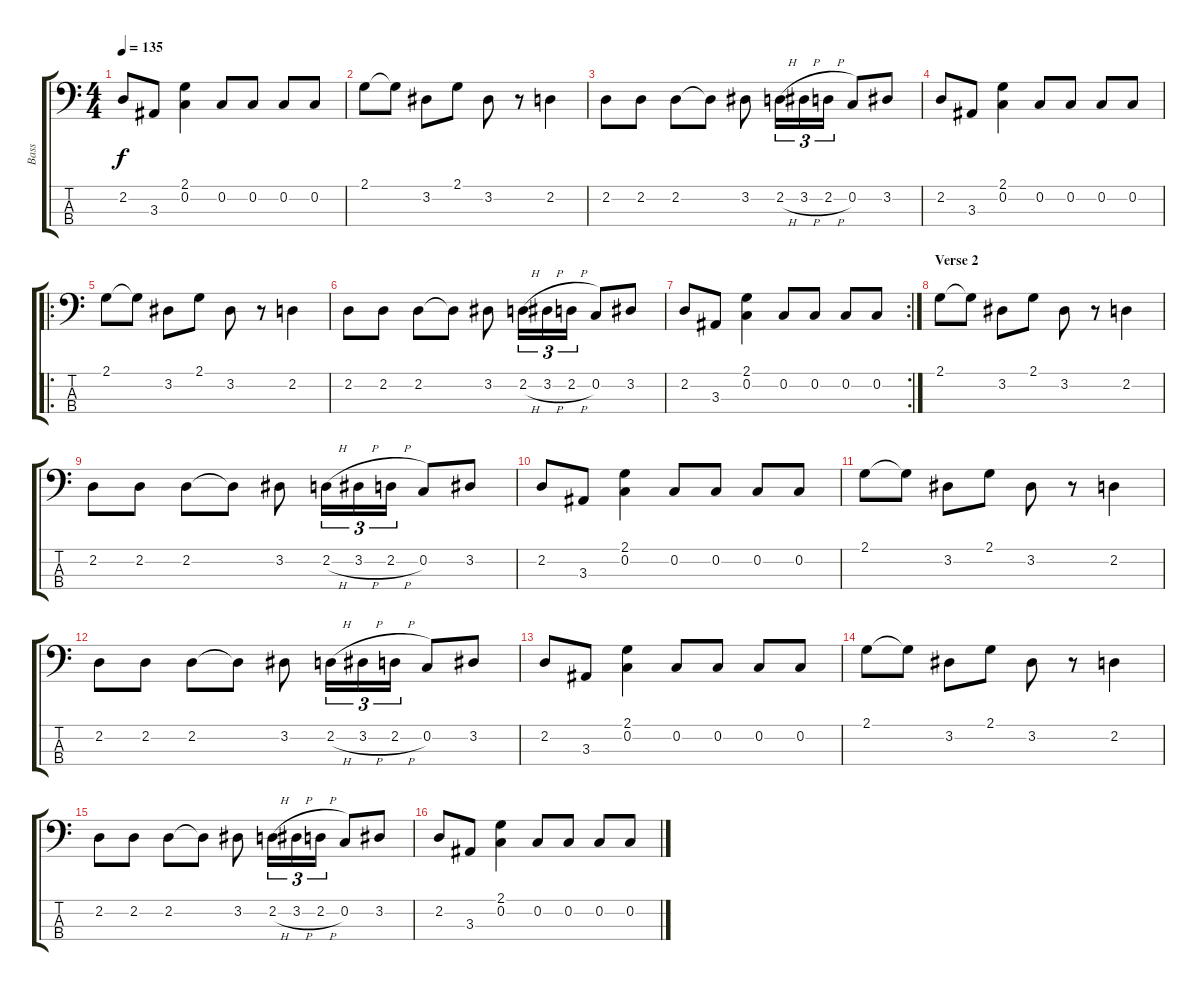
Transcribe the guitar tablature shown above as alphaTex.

\track ("Bass" "Bass") {instrument electricbassfinger}
\staff {score tabs}
\tuning (F2 C2 G1 D1) {hide}
\ts (4 4)
\tempo 135
\clef f4
\ks c
2.2.8{dy f} 3.3.8 (2.1 0.2).4 0.2.8 0.2.8 0.2.8 0.2.8 |
2.1.8 2.1{t}.8 3.2.8 2.1.8 3.2.8 r.8 2.2.4 |
2.2.8 2.2.8 2.2.8 2.2{t}.8 3.2.8 2.2{h}.16{tu (3 2)} 3.2{h}.16{tu (3 2)} 2.2{h}.16{tu (3 2)} 0.2.8 3.2.8 |
2.2.8 3.3.8 (2.1 0.2).4 0.2.8 0.2.8 0.2.8 0.2.8 |
\ro
2.1.8 2.1{t}.8 3.2.8 2.1.8 3.2.8 r.8 2.2.4 |
2.2.8 2.2.8 2.2.8 2.2{t}.8 3.2.8 2.2{h}.16{tu (3 2)} 3.2{h}.16{tu (3 2)} 2.2{h}.16{tu (3 2)} 0.2.8 3.2.8 |
\rc 2
2.2.8 3.3.8 (2.1 0.2).4 0.2.8 0.2.8 0.2.8 0.2.8 |
\section ("" "Verse 2 ")
2.1.8 2.1{t}.8 3.2.8 2.1.8 3.2.8 r.8 2.2.4 |
2.2.8 2.2.8 2.2.8 2.2{t}.8 3.2.8 2.2{h}.16{tu (3 2)} 3.2{h}.16{tu (3 2)} 2.2{h}.16{tu (3 2)} 0.2.8 3.2.8 |
2.2.8 3.3.8 (2.1 0.2).4 0.2.8 0.2.8 0.2.8 0.2.8 |
2.1.8 2.1{t}.8 3.2.8 2.1.8 3.2.8 r.8 2.2.4 |
2.2.8 2.2.8 2.2.8 2.2{t}.8 3.2.8 2.2{h}.16{tu (3 2)} 3.2{h}.16{tu (3 2)} 2.2{h}.16{tu (3 2)} 0.2.8 3.2.8 |
2.2.8 3.3.8 (2.1 0.2).4 0.2.8 0.2.8 0.2.8 0.2.8 |
2.1.8 2.1{t}.8 3.2.8 2.1.8 3.2.8 r.8 2.2.4 |
2.2.8 2.2.8 2.2.8 2.2{t}.8 3.2.8 2.2{h}.16{tu (3 2)} 3.2{h}.16{tu (3 2)} 2.2{h}.16{tu (3 2)} 0.2.8 3.2.8 |
2.2.8 3.3.8 (2.1 0.2).4 0.2.8 0.2.8 0.2.8 0.2.8
